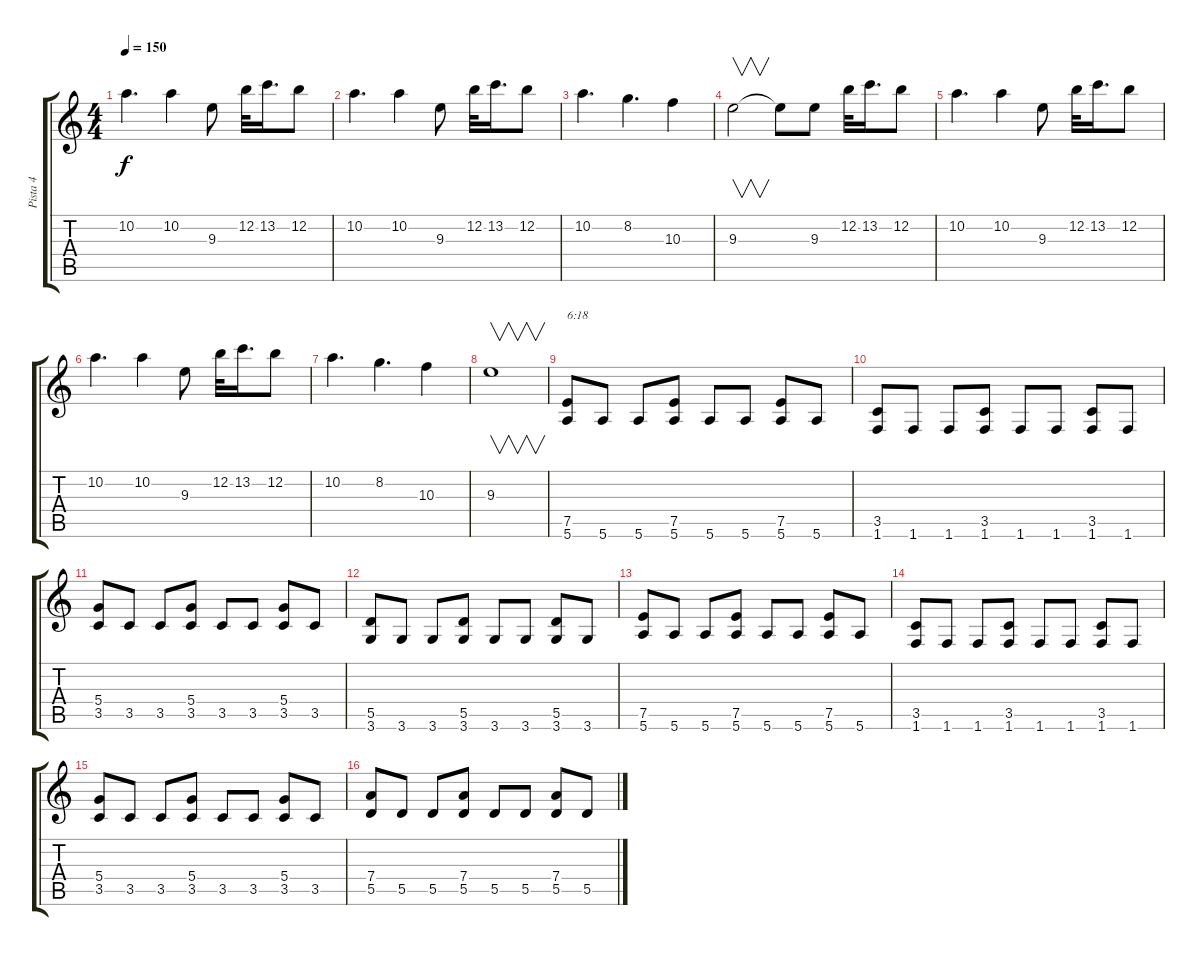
\track ("Pista 4" "Pista 4") {instrument distortionguitar}
\staff {score tabs}
\tuning (E4 B3 G3 D3 A2 E2) {hide}
\ts (4 4)
\tempo 150
\clef g2
\ks c
10.2.4{d dy f} 10.2.4 9.3.8 12.2.32 13.2.16{d} 12.2.8 |
10.2.4{d} 10.2.4 9.3.8 12.2.32 13.2.16{d} 12.2.8 |
10.2.4{d} 8.2.4{d} 10.3.4 |
9.3.2{v} 9.3{t}.8 9.3.8 12.2.32 13.2.16{d} 12.2.8 |
10.2.4{d} 10.2.4 9.3.8 12.2.32 13.2.16{d} 12.2.8 |
10.2.4{d} 10.2.4 9.3.8 12.2.32 13.2.16{d} 12.2.8 |
10.2.4{d} 8.2.4{d} 10.3.4 |
9.3.1{v} |
(7.5 5.6).8{txt "6:18"} 5.6.8 5.6.8 (7.5 5.6).8 5.6.8 5.6.8 (7.5 5.6).8 5.6.8 |
(3.5 1.6).8 1.6.8 1.6.8 (3.5 1.6).8 1.6.8 1.6.8 (3.5 1.6).8 1.6.8 |
(5.4 3.5).8 3.5.8 3.5.8 (5.4 3.5).8 3.5.8 3.5.8 (5.4 3.5).8 3.5.8 |
(5.5 3.6).8 3.6.8 3.6.8 (5.5 3.6).8 3.6.8 3.6.8 (5.5 3.6).8 3.6.8 |
(7.5 5.6).8 5.6.8 5.6.8 (7.5 5.6).8 5.6.8 5.6.8 (7.5 5.6).8 5.6.8 |
(3.5 1.6).8 1.6.8 1.6.8 (3.5 1.6).8 1.6.8 1.6.8 (3.5 1.6).8 1.6.8 |
(5.4 3.5).8 3.5.8 3.5.8 (5.4 3.5).8 3.5.8 3.5.8 (5.4 3.5).8 3.5.8 |
(7.4 5.5).8 5.5.8 5.5.8 (7.4 5.5).8 5.5.8 5.5.8 (7.4 5.5).8 5.5.8
